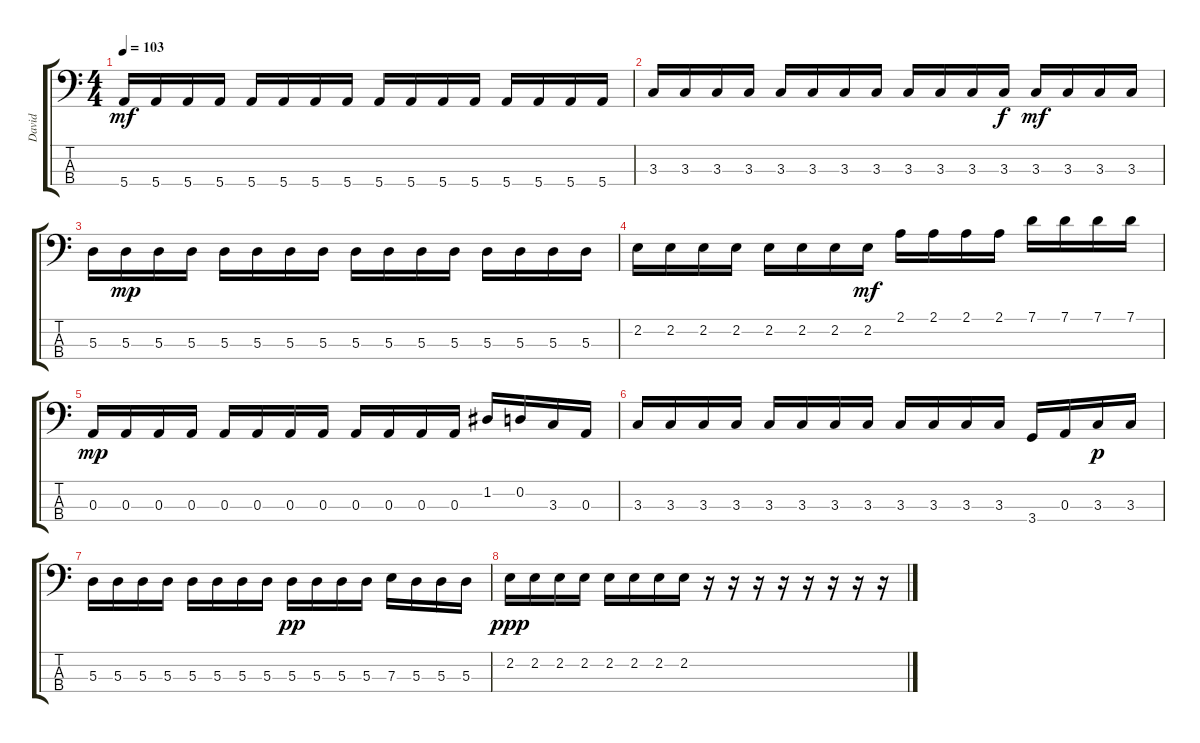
\track ("David" "David") {instrument electricbasspick}
\staff {score tabs}
\tuning (G2 D2 A1 E1) {hide}
\ts (4 4)
\tempo 103
\clef f4
\ks c
5.4.16{dy mf} 5.4.16 5.4.16 5.4.16 5.4.16 5.4.16 5.4.16 5.4.16 5.4.16 5.4.16 5.4.16 5.4.16 5.4.16 5.4.16 5.4.16 5.4.16 |
3.3.16 3.3.16 3.3.16 3.3.16 3.3.16 3.3.16 3.3.16 3.3.16 3.3.16 3.3.16 3.3.16 3.3.16{dy f} 3.3.16{dy mf} 3.3.16 3.3.16 3.3.16 |
5.3.16 5.3.16{dy mp} 5.3.16 5.3.16 5.3.16 5.3.16 5.3.16 5.3.16 5.3.16 5.3.16 5.3.16 5.3.16 5.3.16 5.3.16 5.3.16 5.3.16 |
2.2.16 2.2.16 2.2.16 2.2.16 2.2.16 2.2.16 2.2.16 2.2.16{dy mf} 2.1.16 2.1.16 2.1.16 2.1.16 7.1.16 7.1.16 7.1.16 7.1.16 |
0.3.16{dy mp} 0.3.16 0.3.16 0.3.16 0.3.16 0.3.16 0.3.16 0.3.16 0.3.16 0.3.16 0.3.16 0.3.16 1.2.16 0.2.16 3.3.16 0.3.16 |
3.3.16 3.3.16 3.3.16 3.3.16 3.3.16 3.3.16 3.3.16 3.3.16 3.3.16 3.3.16 3.3.16 3.3.16 3.4.16 0.3.16 3.3.16{dy p} 3.3.16 |
5.3.16 5.3.16 5.3.16 5.3.16 5.3.16 5.3.16 5.3.16 5.3.16 5.3.16{dy pp} 5.3.16 5.3.16 5.3.16 7.3.16 5.3.16 5.3.16 5.3.16 |
2.2.16{dy ppp} 2.2.16 2.2.16 2.2.16 2.2.16 2.2.16 2.2.16 2.2.16 r.16 r.16 r.16 r.16 r.16 r.16 r.16 r.16
